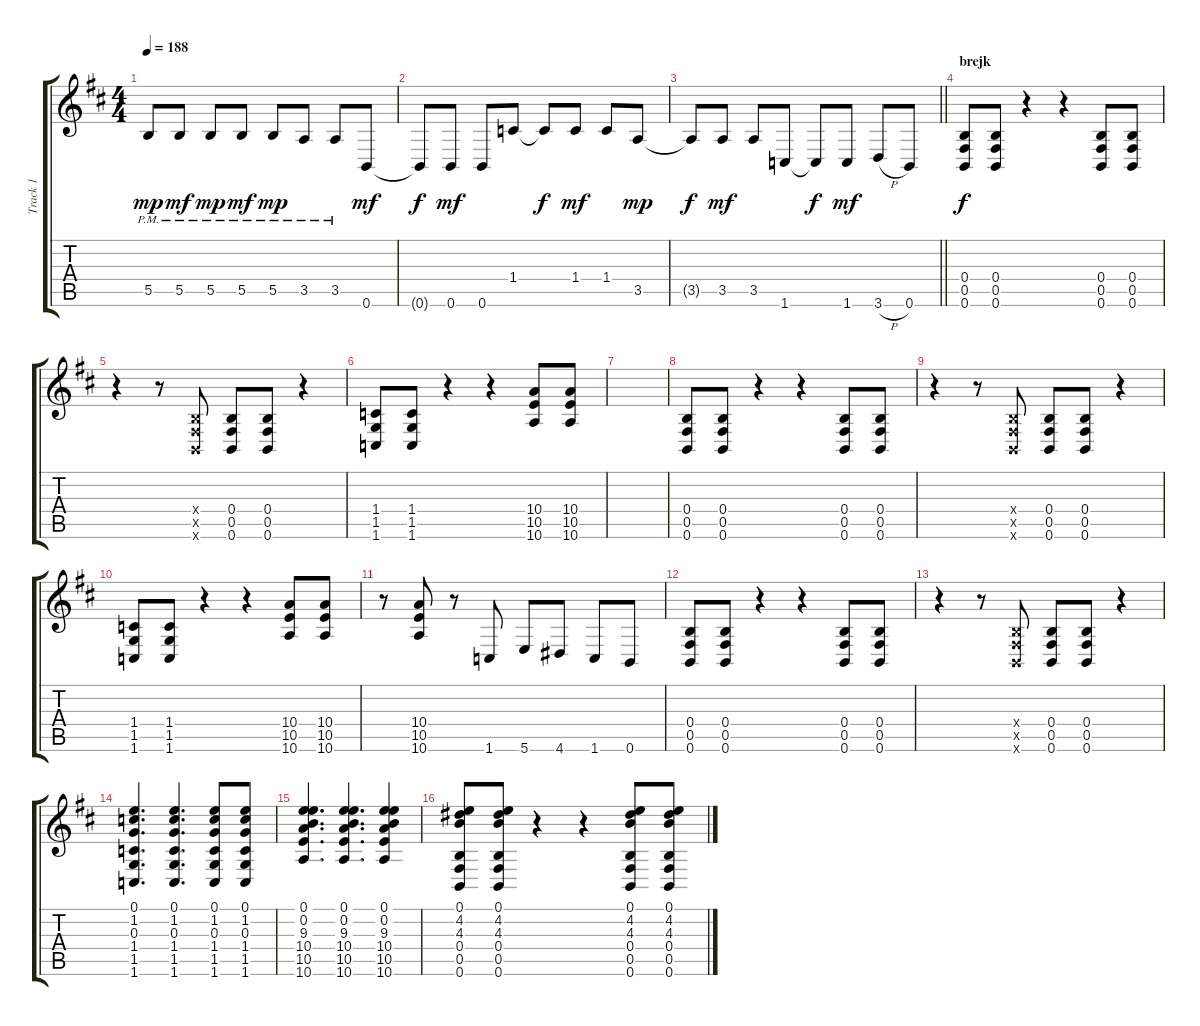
\track ("Track 1" "Track 1") {instrument overdrivenguitar}
\staff {score tabs}
\tuning (E4 B3 G3 B2 Gb2 B1) {hide}
\ts (4 4)
\tempo 188
\clef g2
\ks bminor
5.5{pm}.8{dy mp} 5.5{pm}.8{dy mf} 5.5{pm}.8{dy mp} 5.5{pm}.8{dy mf} 5.5{pm}.8{dy mp} 3.5{pm}.8 3.5{pm}.8 0.6.8{dy mf} |
0.6{t}.8{dy f} 0.6.8{dy mf} 0.6.8 1.4.8 1.4{t}.8{dy f} 1.4.8{dy mf} 1.4.8 3.5.8{dy mp} |
\barLineRight lightlight
3.5{t}.8{dy f} 3.5.8{dy mf} 3.5.8 1.6.8 1.6{t}.8{dy f} 1.6.8{dy mf} 3.6{h}.8 0.6.8 |
\section ("" "brejk")
(0.4 0.5 0.6).8{dy f} (0.4 0.5 0.6).8 r.4 r.4 (0.4 0.5 0.6).8 (0.4 0.5 0.6).8 |
r.4 r.8 (0.4{x} 0.5{x} 0.6{x}).8 (0.4 0.5 0.6).8 (0.4 0.5 0.6).8 r.4 |
(1.4 1.5 1.6).8 (1.4 1.5 1.6).8 r.4 r.4 (10.4 10.5 10.6).8 (10.4 10.5 10.6).8 |
|
(0.4 0.5 0.6).8 (0.4 0.5 0.6).8 r.4 r.4 (0.4 0.5 0.6).8 (0.4 0.5 0.6).8 |
r.4 r.8 (0.4{x} 0.5{x} 0.6{x}).8 (0.4 0.5 0.6).8 (0.4 0.5 0.6).8 r.4 |
(1.4 1.5 1.6).8 (1.4 1.5 1.6).8 r.4 r.4 (10.4 10.5 10.6).8 (10.4 10.5 10.6).8 |
r.8 (10.4 10.5 10.6).8 r.8 1.6.8 5.6.8 4.6.8 1.6.8 0.6.8 |
(0.4 0.5 0.6).8 (0.4 0.5 0.6).8 r.4 r.4 (0.4 0.5 0.6).8 (0.4 0.5 0.6).8 |
r.4 r.8 (0.4{x} 0.5{x} 0.6{x}).8 (0.4 0.5 0.6).8 (0.4 0.5 0.6).8 r.4 |
(0.1 1.2 0.3 1.4 1.5 1.6).4{d} (0.1 1.2 0.3 1.4 1.5 1.6).4{d} (0.1 1.2 0.3 1.4 1.5 1.6).8 (0.1 1.2 0.3 1.4 1.5 1.6).8 |
(0.1 0.2 9.3 10.4 10.5 10.6).4{d} (0.1 0.2 9.3 10.4 10.5 10.6).4{d} (0.1 0.2 9.3 10.4 10.5 10.6).4 |
(0.1 4.2 4.3 0.4 0.5 0.6).8 (0.1 4.2 4.3 0.4 0.5 0.6).8 r.4 r.4 (0.1 4.2 4.3 0.4 0.5 0.6).8 (0.1 4.2 4.3 0.4 0.5 0.6).8
